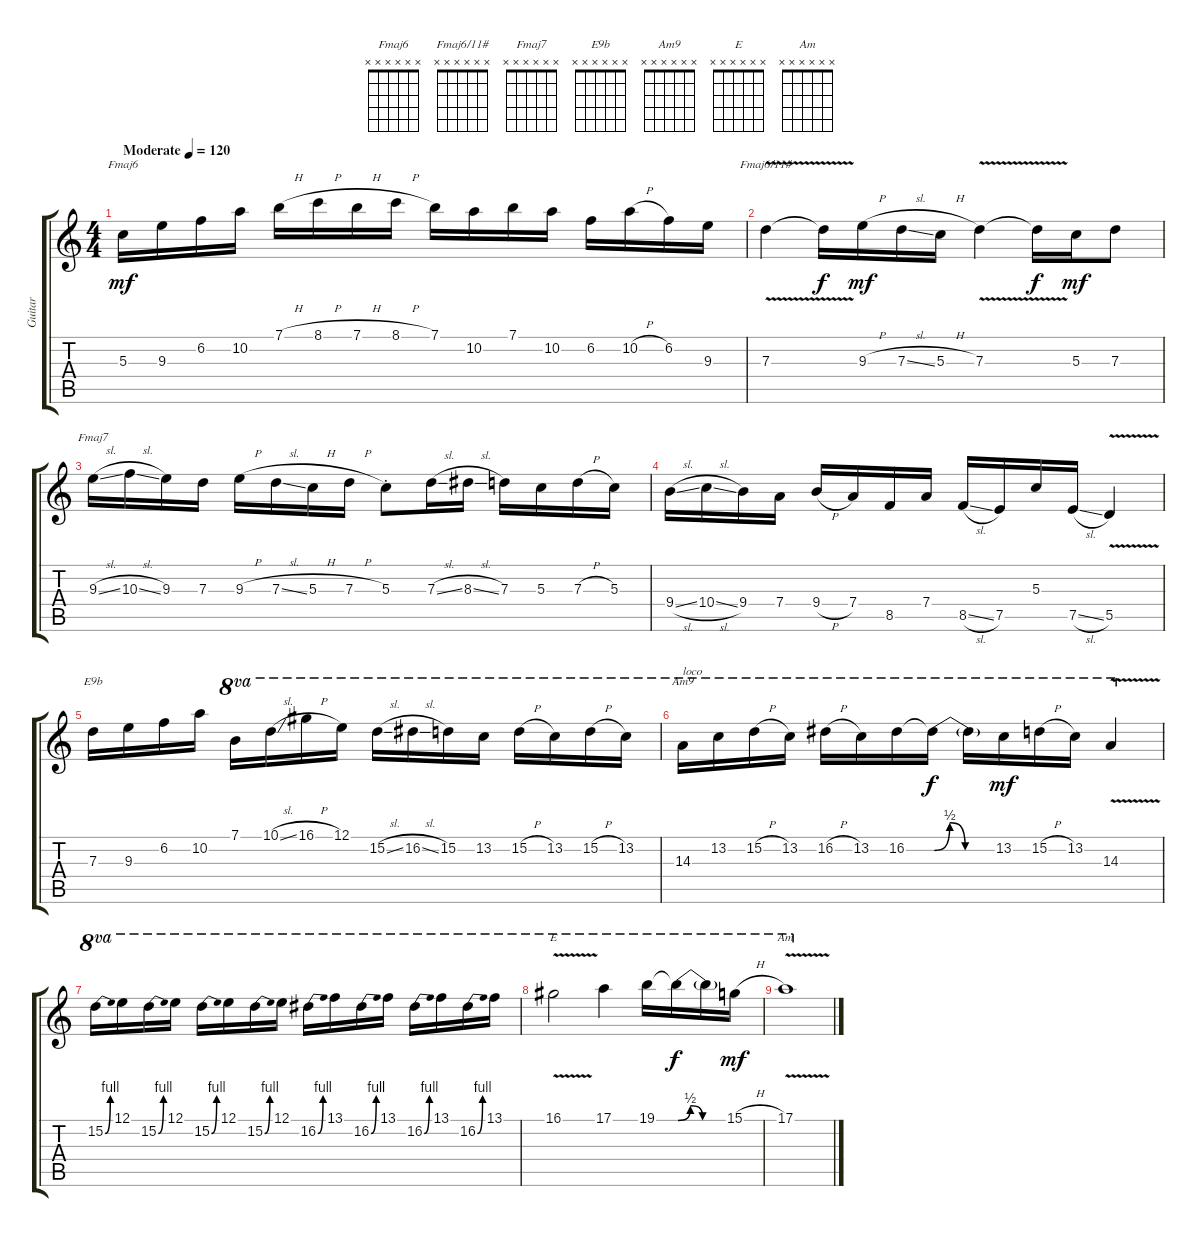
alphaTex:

\track ("Guitar" "Guitar") {instrument distortionguitar}
\staff {score tabs}
\tuning (E4 B3 G3 D3 A2 E2) {hide}
\chord ("Fmaj6" x x x x x x)
\chord ("Fmaj6/11#" x x x x x x)
\chord ("Fmaj7" x x x x x x)
\chord ("E9b" x x x x x x)
\chord ("Am9" x x x x x x)
\chord ("E" x x x x x x)
\chord ("Am" x x x x x x)
\ts (4 4)
\tempo (120 "Moderate")
\clef g2
\ks c
5.3.16{ch "Fmaj6" dy mf instrument distortionguitar} 9.3.16 6.2.16 10.2.16 7.1{h}.16 8.1{h}.16 7.1{h}.16 8.1{h}.16 7.1.16 10.2.16 7.1.16 10.2.16 6.2.16 10.2{h}.16 6.2.16 9.3.16 |
7.3{v}.4{ch "Fmaj6/11#"} 7.3{t}.16{dy f} 9.3{h}.16{dy mf} 7.3{sl}.16 5.3{h}.16 7.3{v}.4 7.3{t}.16{dy f} 5.3.16{dy mf} 7.3.8 |
9.3{sl}.16{ch "Fmaj7"} 10.3{sl}.16 9.3.16 7.3.16 9.3{h}.16 7.3{sl}.16 5.3{h}.16 7.3{h}.16 5.3{st}.8 7.3{sl}.16 8.3{sl}.16 7.3.16 5.3.16 7.3{h}.16 5.3.16 |
9.4{sl}.16 10.4{sl}.16 9.4.16 7.4.16 9.4{h}.16 7.4.16 8.5.16 7.4.16 8.5{sl}.16 7.5.16 5.3.16 7.5{sl}.16 5.5{v}.4 |
7.3.16{ch "E9b"} 9.3.16 6.2.16 10.2.16 7.1.16{ot 8va} 10.1{sl}.16{ot 8va} 16.1{h}.16{ot 8va} 12.1.16{ot 8va} 15.2{sl}.16{ot 8va} 16.2{sl}.16{ot 8va} 15.2.16{ot 8va} 13.2.16{ot 8va} 15.2{h}.16{ot 8va} 13.2.16{ot 8va} 15.2{h}.16{ot 8va} 13.2.16{ot 8va} |
14.3.16{ch "Am9" ot 8va txt "loco"} 13.2.16{ot 8va} 15.2{h}.16{ot 8va} 13.2.16{ot 8va} 16.2{h}.16{ot 8va} 13.2.16{ot 8va} 16.2.16{ot 8va} 16.2{be (custom 0 0 15 2 30 0 60 0) t}.16{ot 8va dy f} 16.2{t}.16{ot 8va} 13.2.16{ot 8va dy mf} 15.2{h}.16{ot 8va} 13.2.16{ot 8va} 14.3{v}.4{ot 8va} |
15.2{be (bend 0 0 60 4)}.16{ot 8va} 12.1.16{ot 8va} 15.2{be (bend 0 0 60 4)}.16{ot 8va} 12.1.16{ot 8va} 15.2{be (bend 0 0 60 4)}.16{ot 8va} 12.1.16{ot 8va} 15.2{be (bend 0 0 60 4)}.16{ot 8va} 12.1.16{ot 8va} 16.2{be (bend 0 0 60 4)}.16{ot 8va} 13.1.16{ot 8va} 16.2{be (bend 0 0 60 4)}.16{ot 8va} 13.1.16{ot 8va} 16.2{be (bend 0 0 60 4)}.16{ot 8va} 13.1.16{ot 8va} 16.2{be (bend 0 0 60 4)}.16{ot 8va} 13.1.16{ot 8va} |
16.1{v}.2{ch "E" ot 8va} 17.1.4{ot 8va} 19.1.16{ot 8va} 19.1{be (custom 0 0 15 2 30 0 60 0) t}.16{ot 8va dy f} 19.1{t}.16{ot 8va} 15.1{h}.16{ot 8va dy mf} |
17.1{v}.1{ch "Am" ot 8va}
